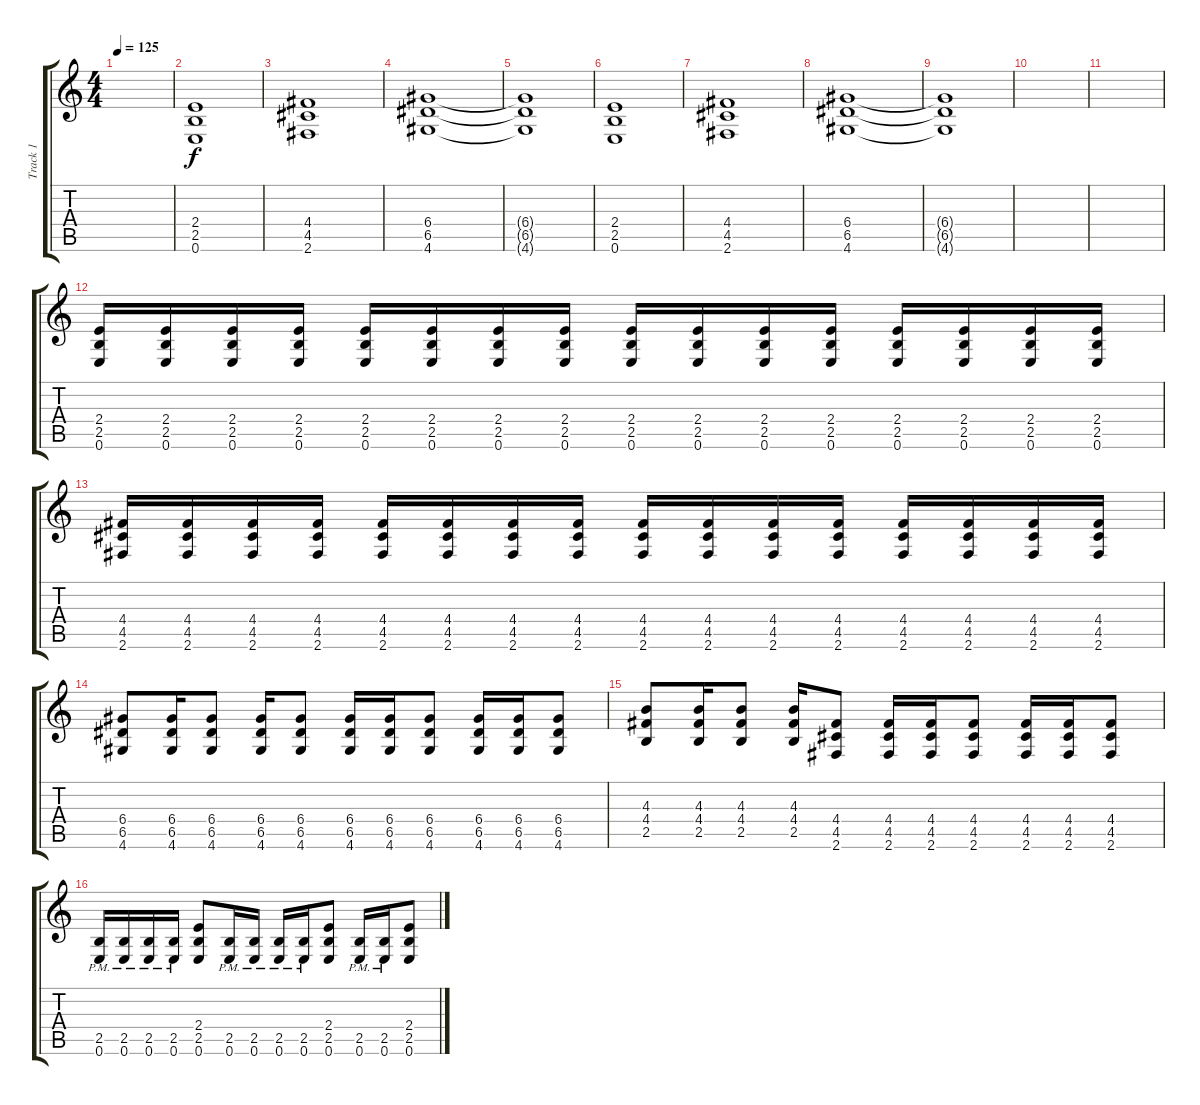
\track ("Track 1" "Track 1") {instrument distortionguitar}
\staff {score tabs}
\tuning (E4 B3 G3 D3 A2 E2) {hide}
\ts (4 4)
\tempo 125
\clef g2
\ks c
|
(2.4 2.5 0.6).1 |
(4.4 4.5 2.6).1 |
(6.4 6.5 4.6).1 |
(6.4{t} 6.5{t} 4.6{t}).1 |
(2.4 2.5 0.6).1 |
(4.4 4.5 2.6).1 |
(6.4 6.5 4.6).1 |
(6.4{t} 6.5{t} 4.6{t}).1 |
|
|
(2.4 2.5 0.6).16 (2.4 2.5 0.6).16 (2.4 2.5 0.6).16 (2.4 2.5 0.6).16 (2.4 2.5 0.6).16 (2.4 2.5 0.6).16 (2.4 2.5 0.6).16 (2.4 2.5 0.6).16 (2.4 2.5 0.6).16 (2.4 2.5 0.6).16 (2.4 2.5 0.6).16 (2.4 2.5 0.6).16 (2.4 2.5 0.6).16 (2.4 2.5 0.6).16 (2.4 2.5 0.6).16 (2.4 2.5 0.6).16 |
(4.4 4.5 2.6).16 (4.4 4.5 2.6).16 (4.4 4.5 2.6).16 (4.4 4.5 2.6).16 (4.4 4.5 2.6).16 (4.4 4.5 2.6).16 (4.4 4.5 2.6).16 (4.4 4.5 2.6).16 (4.4 4.5 2.6).16 (4.4 4.5 2.6).16 (4.4 4.5 2.6).16 (4.4 4.5 2.6).16 (4.4 4.5 2.6).16 (4.4 4.5 2.6).16 (4.4 4.5 2.6).16 (4.4 4.5 2.6).16 |
(6.4 6.5 4.6).8 (6.4 6.5 4.6).16 (6.4 6.5 4.6).8 (6.4 6.5 4.6).16 (6.4 6.5 4.6).8 (6.4 6.5 4.6).16 (6.4 6.5 4.6).16 (6.4 6.5 4.6).8 (6.4 6.5 4.6).16 (6.4 6.5 4.6).16 (6.4 6.5 4.6).8 |
(4.3 4.4 2.5).8 (4.3 4.4 2.5).16 (4.3 4.4 2.5).8 (4.3 4.4 2.5).16 (4.4 4.5 2.6).8 (4.4 4.5 2.6).16 (4.4 4.5 2.6).16 (4.4 4.5 2.6).8 (4.4 4.5 2.6).16 (4.4 4.5 2.6).16 (4.4 4.5 2.6).8 |
(2.5{pm} 0.6{pm}).16 (2.5{pm} 0.6{pm}).16 (2.5{pm} 0.6{pm}).16 (2.5{pm} 0.6{pm}).16 (2.4 2.5 0.6).8 (2.5{pm} 0.6{pm}).16 (2.5{pm} 0.6{pm}).16 (2.5{pm} 0.6{pm}).16 (2.5{pm} 0.6{pm}).16 (2.4 2.5 0.6).8 (2.5{pm} 0.6{pm}).16 (2.5{pm} 0.6{pm}).16 (2.4 2.5 0.6).8
